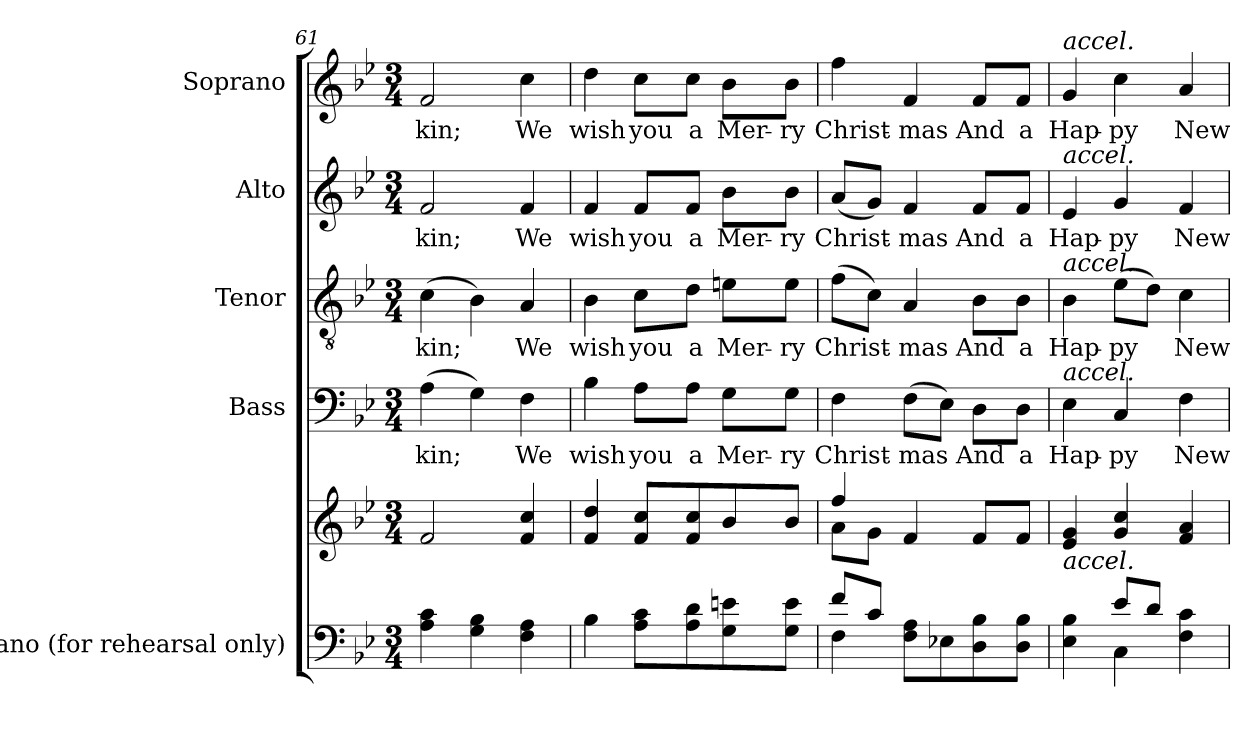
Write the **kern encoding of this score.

**kern	**kern	**kern	**text	**kern	**text	**kern	**text	**kern	**text
*part5	*part5	*part4	*part4	*part3	*part3	*part2	*part2	*part1	*part1
*staff6	*staff5	*staff4	*staff4	*staff3	*staff3	*staff2	*staff2	*staff1	*staff1
*I"Piano (for rehearsal  only)	*	*I"Bass	*	*I"Tenor	*	*I"Alto	*	*I"Soprano	*
*I'Pno.	*	*I'B.	*	*I'T.	*	*I'A.	*	*I'S.	*
*clefF4	*clefG2	*clefF4	*	*clefGv2	*	*clefG2	*	*clefG2	*
*	*	*	*	*ITrd7c12	*	*	*	*	*
*k[b-e-]	*k[b-e-]	*k[b-e-]	*	*k[b-e-]	*	*k[b-e-]	*	*k[b-e-]	*
*B-:	*B-:	*B-:	*	*B-:	*	*B-:	*	*B-:	*
*M3/4	*M3/4	*M3/4	*	*M3/4	*	*M3/4	*	*M3/4	*
=61	=61	=61	=61	=61	=61	=61	=61	=61	=61
!	!	!	!LO:LY:b:color=#000000	!	!	!	!	!	!
!	!	!	!	!	!LO:LY:b:color=#000000	!	!	!	!
!	!	!	!	!	!	!	!LO:LY:b:color=#000000	!	!
!	!	!	!	!	!	!	!	!	!LO:LY:b:color=#000000
4Ai\ 4ci	2fi/	(4Ai\	kin;	(4Ci\	kin;	2fi/	kin;	2fi/	kin;
4Gi\ 4B-i	.	4Gi\)	.	4BB-i\)	.	.	.	.	.
!	!	!	!LO:LY:b:color=#000000	!	!	!	!	!	!
!	!	!	!	!	!LO:LY:b:color=#000000	!	!	!	!
!	!	!	!	!	!	!	!LO:LY:b:color=#000000	!	!
!	!	!	!	!	!	!	!	!	!LO:LY:b:color=#000000
4Fi\ 4Ai	4fi/ 4cci	4Fi\	We	4AAi/	We	4fi/	We	4cci\	We
=62	=62	=62	=62	=62	=62	=62	=62	=62	=62
!	!	!	!LO:LY:b:color=#000000	!	!	!	!	!	!
!	!	!	!	!	!LO:LY:b:color=#000000	!	!	!	!
!	!	!	!	!	!	!	!LO:LY:b:color=#000000	!	!
!	!	!	!	!	!	!	!	!	!LO:LY:b:color=#000000
4B-i\	4fi/ 4ddi	4B-i\	wish	4BB-i\	wish	4fi/	wish	4ddi\	wish
!	!	!	!LO:LY:b:color=#000000	!	!	!	!	!	!
!	!	!	!	!	!LO:LY:b:color=#000000	!	!	!	!
!	!	!	!	!	!	!	!LO:LY:b:color=#000000	!	!
!	!	!	!	!	!	!	!	!	!LO:LY:b:color=#000000
8Ai\ 8ciL	8fi/ 8cciL	8Ai\L	you	8Ci\L	you	8fi/L	you	8cci\L	you
!	!	!	!LO:LY:b:color=#000000	!	!	!	!	!	!
!	!	!	!	!	!LO:LY:b:color=#000000	!	!	!	!
!	!	!	!	!	!	!	!LO:LY:b:color=#000000	!	!
!	!	!	!	!	!	!	!	!	!LO:LY:b:color=#000000
8Ai\ 8di	8fi/ 8cci	8Ai\J	a	8Di\J	a	8fi/J	a	8cci\J	a
!	!	!	!LO:LY:b:color=#000000	!	!	!	!	!	!
!	!	!	!	!	!LO:LY:b:color=#000000	!	!	!	!
!	!	!	!	!	!	!	!LO:LY:b:color=#000000	!	!
!	!	!	!	!	!	!	!	!	!LO:LY:b:color=#000000
8Gi\ 8eni	8b-i/	8Gi\L	Mer-	8Eni\L	Mer-	8b-i\L	Mer-	8b-i\L	Mer-
!	!	!	!LO:LY:b:color=#000000	!	!	!	!	!	!
!	!	!	!	!	!LO:LY:b:color=#000000	!	!	!	!
!	!	!	!	!	!	!	!LO:LY:b:color=#000000	!	!
!	!	!	!	!	!	!	!	!	!LO:LY:b:color=#000000
8Gi\ 8eiJ	8b-i/J	8Gi\J	-ry	8Ei\J	-ry	8b-i\J	-ry	8b-i\J	-ry
=63	=63	=63	=63	=63	=63	=63	=63	=63	=63
*^	*^	*	*	*	*	*	*	*	*
!	!	!	!	!	!LO:LY:b:color=#000000	!	!	!	!	!	!
!	!	!	!	!	!	!	!LO:LY:b:color=#000000	!	!	!	!
!	!	!	!	!	!	!	!	!	!LO:LY:b:color=#000000	!	!
!	!	!	!	!	!	!	!	!	!	!	!LO:LY:b:color=#000000
8fi/L	4Fi\	4ffi/	8ai\L	4Fi\	Christ-	(8Fi\L	Christ-	(8ai/L	Christ-	4ffi\	Christ-
8ci/J	.	.	8gi\J	.	.	8Ci\J)	.	8gi/J)	.	.	.
!	!	!	!	!	!LO:LY:b:color=#000000	!	!	!	!	!	!
!	!	!	!	!	!	!	!LO:LY:b:color=#000000	!	!	!	!
!	!	!	!	!	!	!	!	!	!LO:LY:b:color=#000000	!	!
!	!	!	!	!	!	!	!	!	!	!	!LO:LY:b:color=#000000
2ryy	8Fi\ 8AiL	4fi/	2ryy	(8Fi\L	-mas	4AAi/	-mas	4fi/	-mas	4fi/	-mas
.	8E-Xi\	.	.	8E-i\J)	.	.	.	.	.	.	.
!	!	!	!	!	!LO:LY:b:color=#000000	!	!	!	!	!	!
!	!	!	!	!	!	!	!LO:LY:b:color=#000000	!	!	!	!
!	!	!	!	!	!	!	!	!	!LO:LY:b:color=#000000	!	!
!	!	!	!	!	!	!	!	!	!	!	!LO:LY:b:color=#000000
.	8Di\ 8B-i	8fi/L	.	8Di\L	And	8BB-i\L	And	8fi/L	And	8fi/L	And
!	!	!	!	!	!LO:LY:b:color=#000000	!	!	!	!	!	!
!	!	!	!	!	!	!	!LO:LY:b:color=#000000	!	!	!	!
!	!	!	!	!	!	!	!	!	!LO:LY:b:color=#000000	!	!
!	!	!	!	!	!	!	!	!	!	!	!LO:LY:b:color=#000000
.	8Di\ 8B-iJ	8fi/J	.	8Di\J	a	8BB-i\J	a	8fi/J	a	8fi/J	a
*	*	*v	*v	*	*	*	*	*	*	*	*
!!LO:PB:g=z
=64	=64	=64	=64	=64	=64	=64	=64	=64	=64	=64
!	!	!	!	!LO:LY:b:color=#000000	!	!	!	!	!	!
!	!	!	!	!	!	!LO:LY:b:color=#000000	!	!	!	!
!	!	!	!	!	!	!	!	!LO:LY:b:color=#000000	!	!
!	!	!	!	!	!	!	!	!	!LO:TX:a:i:t=accel.	!
!	!	!	!	!	!	!	!LO:TX:a:i:t=accel.	!	!	!
!	!	!	!	!	!LO:TX:a:i:t=accel.	!	!	!	!	!
!	!	!	!LO:TX:a:i:t=accel.	!	!	!	!	!	!	!
!	!	!LO:TX:b:i:t=accel.	!	!	!	!	!	!	!	!
!	!	!	!	!	!	!	!	!	!	!LO:LY:b:color=#000000
4ryy	4E-i\ 4B-i	4e-i/ 4gi	4E-i\	Hap-	4BB-i\	Hap-	4e-i/	Hap-	4gi/	Hap-
!	!	!	!	!LO:LY:b:color=#000000	!	!	!	!	!	!
!	!	!	!	!	!	!LO:LY:b:color=#000000	!	!	!	!
!	!	!	!	!	!	!	!	!LO:LY:b:color=#000000	!	!
!	!	!	!	!	!	!	!	!	!	!LO:LY:b:color=#000000
8e-i/L	4Ci\	4gi/ 4cci	4Ci/	-py	(8E-i\L	-py	4gi/	-py	4cci\	-py
8di/J	.	.	.	.	8Di\J)	.	.	.	.	.
!	!	!	!	!LO:LY:b:color=#000000	!	!	!	!	!	!
!	!	!	!	!	!	!LO:LY:b:color=#000000	!	!	!	!
!	!	!	!	!	!	!	!	!LO:LY:b:color=#000000	!	!
!	!	!	!	!	!	!	!	!	!	!LO:LY:b:color=#000000
4ryy	4Fi\ 4ci	4fi/ 4ai	4Fi\	New	4Ci\	New	4fi/	New	4ai/	New
*v	*v	*	*	*	*	*	*	*	*	*
=	=	=	=	=	=	=	=	=	=
*-	*-	*-	*-	*-	*-	*-	*-	*-	*-
